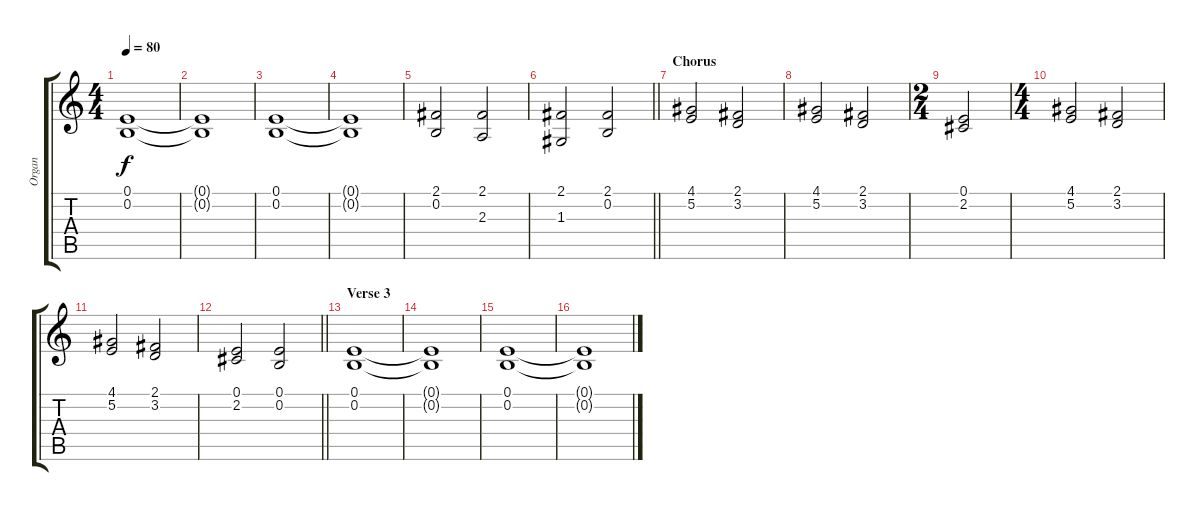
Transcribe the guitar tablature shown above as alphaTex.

\track ("Organ" "Organ") {instrument percussiveorgan}
\staff {score tabs}
\tuning (E4 B3 G3 D3 A2 E2) {hide}
\ts (4 4)
\tempo 80
\clef g2
\ks c
(0.1 0.2).1{dy f} |
(0.1{t} 0.2{t}).1 |
(0.1 0.2).1 |
(0.1{t} 0.2{t}).1 |
(2.1 0.2).2 (2.1 2.3).2 |
\barLineRight lightlight
(2.1 1.3).2 (2.1 0.2).2 |
\section ("" "Chorus")
(4.1 5.2).2 (2.1 3.2).2 |
(4.1 5.2).2 (2.1 3.2).2 |
\ts (2 4)
(0.1 2.2).2 |
\ts (4 4)
(4.1 5.2).2 (2.1 3.2).2 |
(4.1 5.2).2 (2.1 3.2).2 |
\barLineRight lightlight
(0.1 2.2).2 (0.1 0.2).2 |
\section ("" "Verse 3")
(0.1 0.2).1 |
(0.1{t} 0.2{t}).1 |
(0.1 0.2).1 |
(0.1{t} 0.2{t}).1
